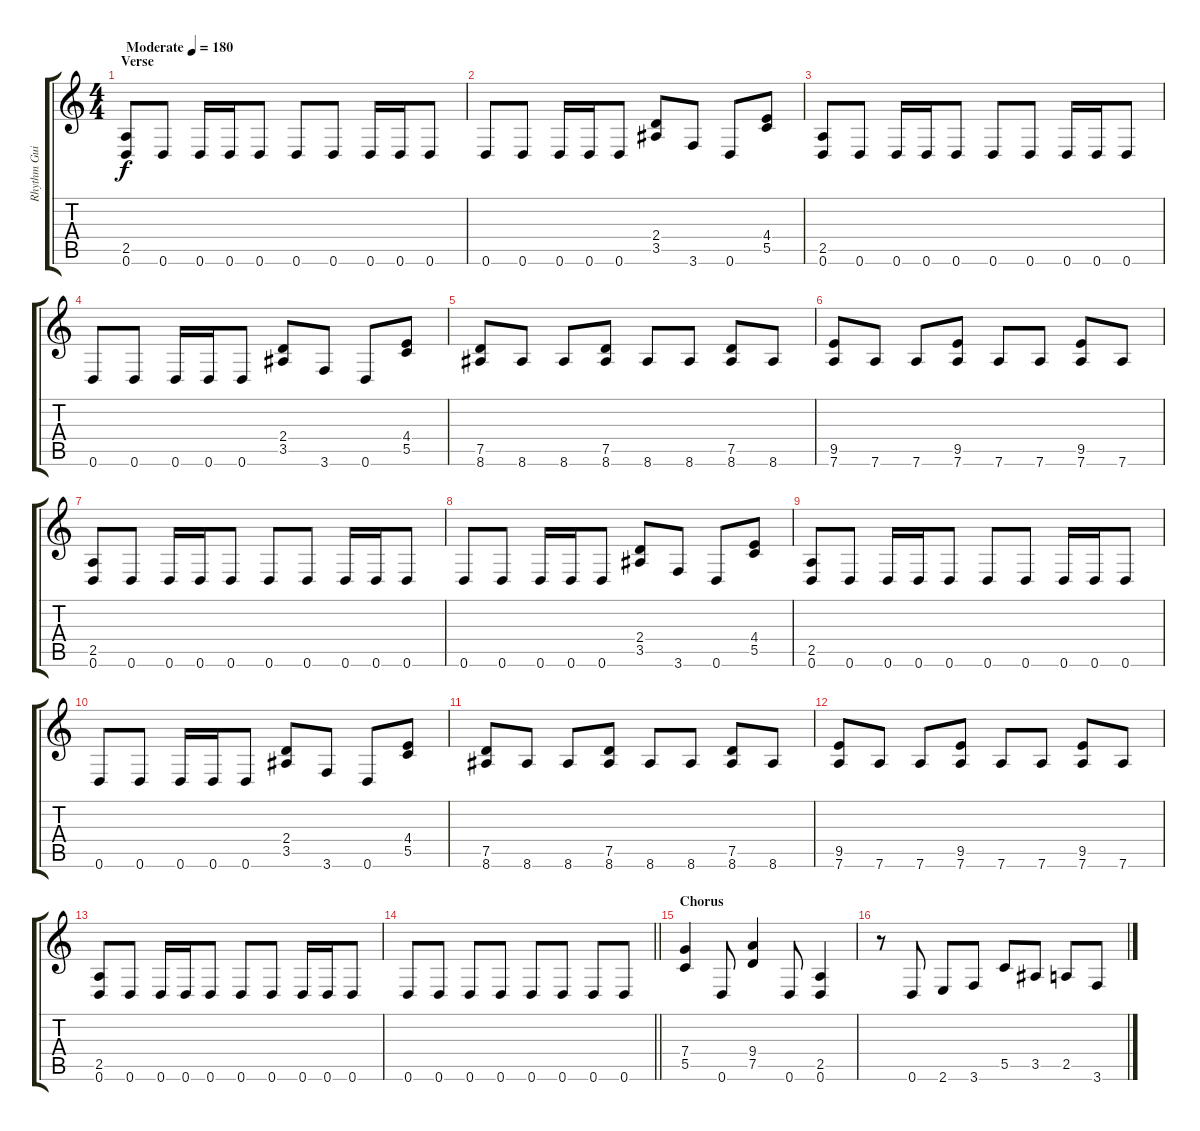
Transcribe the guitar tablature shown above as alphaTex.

\track ("Rhythm Guitar" "Rhythm Gui") {instrument distortionguitar}
\staff {score tabs}
\tuning (D4 A3 F3 C3 G2 D2) {hide}
\ts (4 4)
\section ("" "Verse")
\tempo (180 "Moderate")
\clef g2
\ks c
(2.5 0.6).8{dy f instrument distortionguitar} 0.6.8 0.6.16 0.6.16 0.6.8 0.6.8 0.6.8 0.6.16 0.6.16 0.6.8 |
0.6.8 0.6.8 0.6.16 0.6.16 0.6.8 (2.4 3.5).8 3.6.8 0.6.8 (4.4 5.5).8 |
(2.5 0.6).8 0.6.8 0.6.16 0.6.16 0.6.8 0.6.8 0.6.8 0.6.16 0.6.16 0.6.8 |
0.6.8 0.6.8 0.6.16 0.6.16 0.6.8 (2.4 3.5).8 3.6.8 0.6.8 (4.4 5.5).8 |
(7.5 8.6).8 8.6.8 8.6.8 (7.5 8.6).8 8.6.8 8.6.8 (7.5 8.6).8 8.6.8 |
(9.5 7.6).8 7.6.8 7.6.8 (9.5 7.6).8 7.6.8 7.6.8 (9.5 7.6).8 7.6.8 |
(2.5 0.6).8 0.6.8 0.6.16 0.6.16 0.6.8 0.6.8 0.6.8 0.6.16 0.6.16 0.6.8 |
0.6.8 0.6.8 0.6.16 0.6.16 0.6.8 (2.4 3.5).8 3.6.8 0.6.8 (4.4 5.5).8 |
(2.5 0.6).8 0.6.8 0.6.16 0.6.16 0.6.8 0.6.8 0.6.8 0.6.16 0.6.16 0.6.8 |
0.6.8 0.6.8 0.6.16 0.6.16 0.6.8 (2.4 3.5).8 3.6.8 0.6.8 (4.4 5.5).8 |
(7.5 8.6).8 8.6.8 8.6.8 (7.5 8.6).8 8.6.8 8.6.8 (7.5 8.6).8 8.6.8 |
(9.5 7.6).8 7.6.8 7.6.8 (9.5 7.6).8 7.6.8 7.6.8 (9.5 7.6).8 7.6.8 |
(2.5 0.6).8 0.6.8 0.6.16 0.6.16 0.6.8 0.6.8 0.6.8 0.6.16 0.6.16 0.6.8 |
\barLineRight lightlight
0.6.8 0.6.8 0.6.8 0.6.8 0.6.8 0.6.8 0.6.8 0.6.8 |
\section ("" "Chorus")
(7.4 5.5).4 0.6.8 (9.4 7.5).4 0.6.8 (2.5 0.6).4 |
r.8 0.6.8 2.6.8 3.6.8 5.5.8 3.5.8 2.5.8 3.6.8
